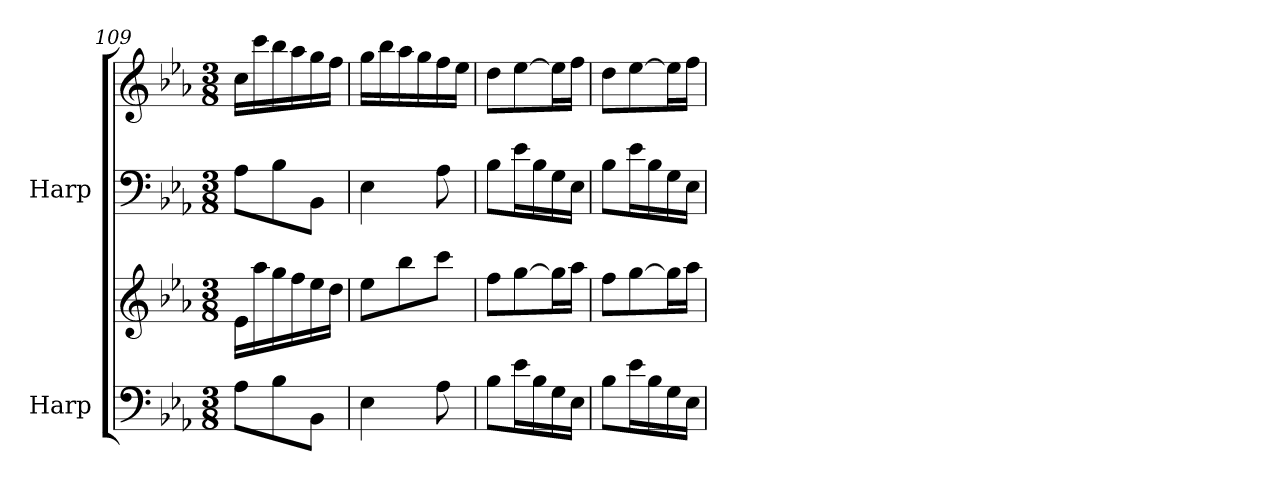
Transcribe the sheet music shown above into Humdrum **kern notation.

**kern	**kern	**kern	**kern
*part2	*part2	*part1	*part1
*staff4	*staff3	*staff2	*staff1
*I"Harp	*	*I"Harp	*
*I'Hp	*	*I'Hp	*
*clefF4	*clefG2	*clefF4	*clefG2
*k[b-e-a-]	*k[b-e-a-]	*k[b-e-a-]	*k[b-e-a-]
*M3/8	*M3/8	*M3/8	*M3/8
=109	=109	=109	=109
8A-\L	16e-\LL	8A-\L	16cc\LL
.	16aa-\	.	16ccc\
8B-\	16gg\	8B-\	16bb-\
.	16ff\	.	16aa-\
8BB-\J	16ee-\	8BB-\J	16gg\
.	16dd\JJ	.	16ff\JJ
=110	=110	=110	=110
4E-\	8ee-\L	4E-\	16gg\LL
.	.	.	16bb-\
.	8bb-\	.	16aa-\
.	.	.	16gg\
8A-\	8ccc\J	8A-\	16ff\
.	.	.	16ee-\JJ
=111	=111	=111	=111
8B-\L	8ff\L	8B-\L	8dd\L
16e-\L	[8gg\	16e-\L	[8ee-\
16B-\	.	16B-\	.
16G\	16gg\L]	16G\	16ee-\L]
16E-\JJ	16aa-\JJ	16E-\JJ	16ff\JJ
=112	=112	=112	=112
8B-\L	8ff\L	8B-\L	8dd\L
16e-\L	[8gg\	16e-\L	[8ee-\
16B-\	.	16B-\	.
16G\	16gg\L]	16G\	16ee-\L]
16E-\JJ	16aa-\JJ	16E-\JJ	16ff\JJ
=	=	=	=
*-	*-	*-	*-
